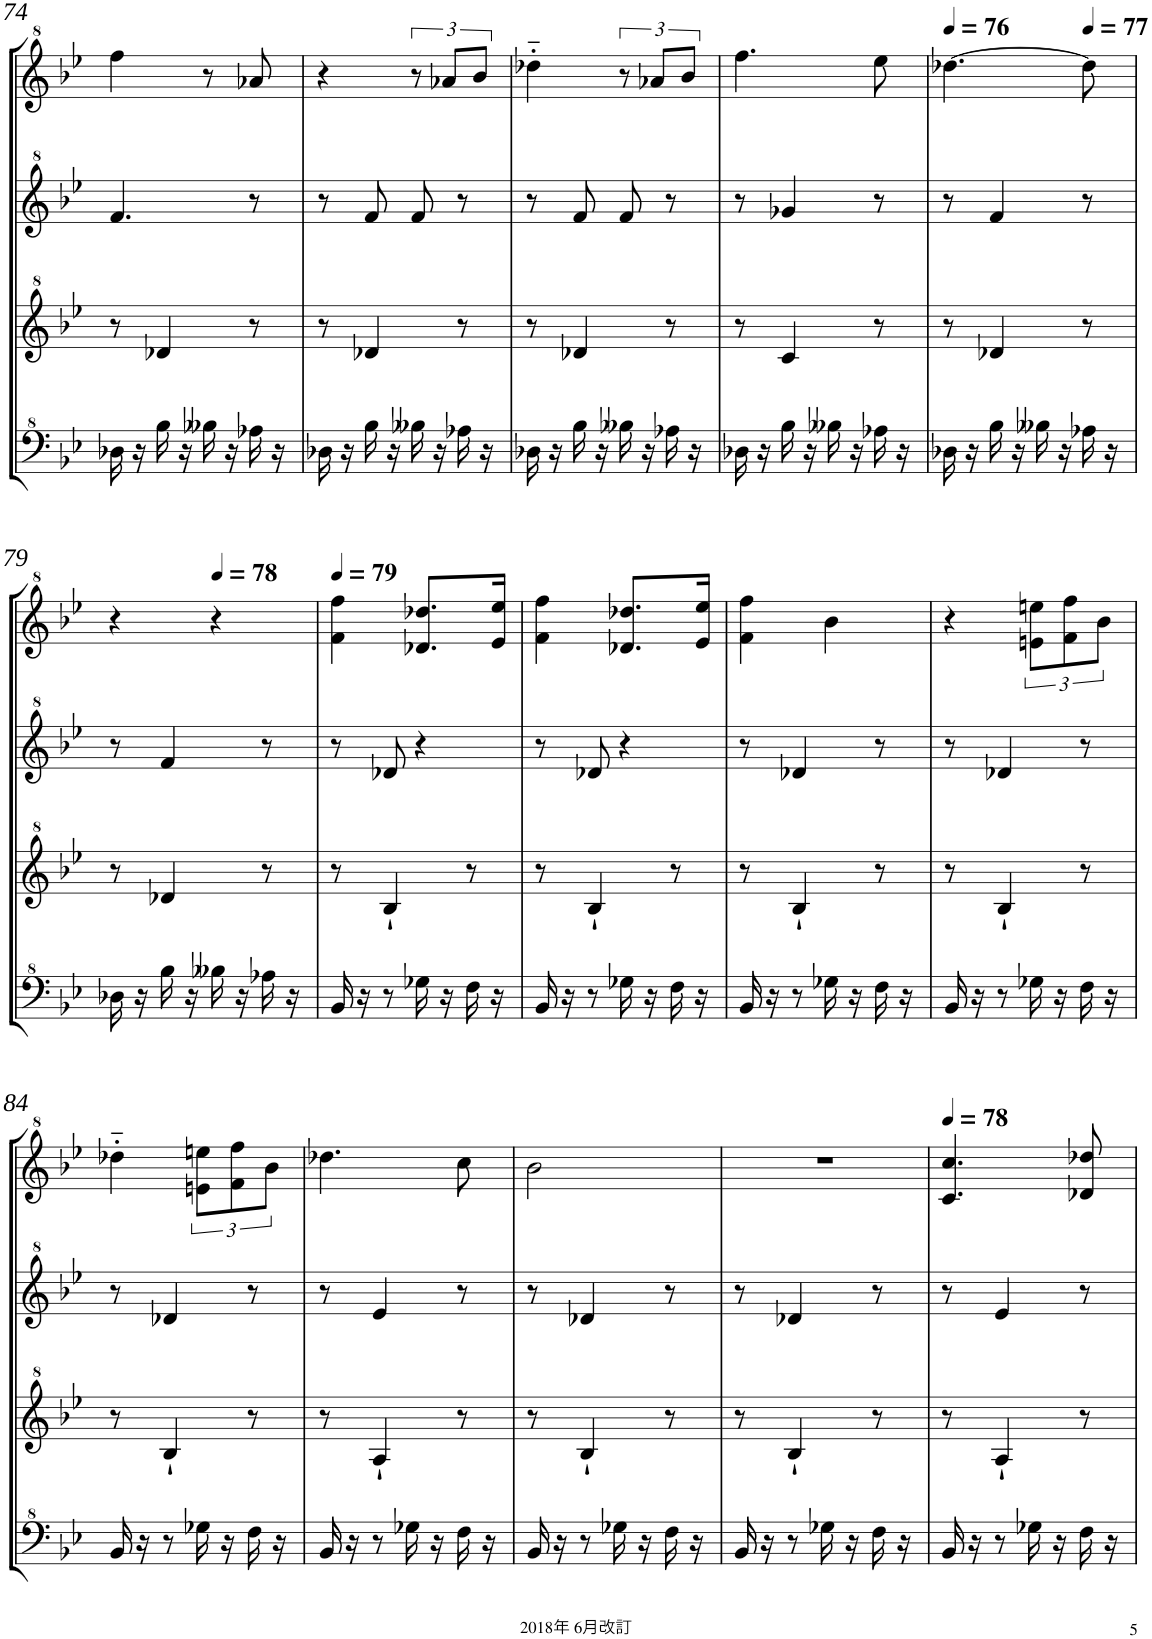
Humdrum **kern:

**kern	**kern	**kern	**kern
*part1	*part1	*part1	*part1
*staff4	*staff3	*staff2	*staff1
*I"Model III	*	*	*
!!LO:PB:g=z
*clefF^4	*clefG^2	*clefG^2	*clefG^2
*k[b-e-]	*k[b-e-]	*k[b-e-]	*k[b-e-]
*M2/4	*M2/4	*M2/4	*M2/4
=74	=74	=74	=74
16d-X\	8r	4.ff/	4fff\
16r	.	.	.
16b-\	4dd-X/	.	.
16r	.	.	.
16b--X\	.	.	8r
16r	.	.	.
16a-X\	8r	8r	8aa-X/
16r	.	.	.
=75	=75	=75	=75
16d-X\	8r	8r	4r
16r	.	.	.
16b-\	4dd-X/	8ff/	.
16r	.	.	.
16b--X\	.	8ff/	12r
16r	.	.	.
.	.	.	12aa-X/L
16a-X\	8r	8r	.
.	.	.	12bb-/J
16r	.	.	.
=76	=76	=76	=76
16d-X\	8r	8r	4ddd-X'~\
16r	.	.	.
16b-\	4dd-X/	8ff/	.
16r	.	.	.
16b--X\	.	8ff/	12r
16r	.	.	.
.	.	.	12aa-X/L
16a-X\	8r	8r	.
.	.	.	12bb-/J
16r	.	.	.
=77	=77	=77	=77
16d-X\	8r	8r	4.fff\
16r	.	.	.
16b-\	4cc/	4gg-X/	.
16r	.	.	.
16b--X\	.	.	.
16r	.	.	.
16a-X\	8r	8r	8eee-\
16r	.	.	.
=78	=78	=78	=78
*	*	*	*MM76
16d-X\	8r	8r	[4.ddd-X\
16r	.	.	.
16b-\	4dd-X/	4ff/	.
16r	.	.	.
16b--X\	.	.	.
16r	.	.	.
*	*	*	*MM77
16a-X\	8r	8r	8ddd-\]
16r	.	.	.
!!LO:LB:g=z
=79	=79	=79	=79
16d-X\	8r	8r	4r
16r	.	.	.
16b-\	4dd-X/	4ff/	.
16r	.	.	.
*	*	*	*MM78
16b--X\	.	.	4r
16r	.	.	.
16a-X\	8r	8r	.
16r	.	.	.
=80	=80	=80	=80
*	*	*	*MM79
16B-/	8r	8r	4ff\ 4fff\
16r	.	.	.
8r	4b-`/	8dd-X/	.
16g-X\	.	4r	8.dd-X/ 8.ddd-X/L
16r	.	.	.
16f\	8r	.	.
16r	.	.	16ee-/ 16eee-/Jk
=81	=81	=81	=81
16B-/	8r	8r	4ff\ 4fff\
16r	.	.	.
8r	4b-`/	8dd-X/	.
16g-X\	.	4r	8.dd-X/ 8.ddd-X/L
16r	.	.	.
16f\	8r	.	.
16r	.	.	16ee-/ 16eee-/Jk
=82	=82	=82	=82
16B-/	8r	8r	4ff\ 4fff\
16r	.	.	.
8r	4b-`/	4dd-X/	.
16g-X\	.	.	4bb-\
16r	.	.	.
16f\	8r	8r	.
16r	.	.	.
=83	=83	=83	=83
16B-/	8r	8r	4r
16r	.	.	.
8r	4b-`/	4dd-X/	.
16g-X\	.	.	12een\ 12eeen\L
16r	.	.	.
.	.	.	12ff\ 12fff\
16f\	8r	8r	.
.	.	.	12bb-\J
16r	.	.	.
!!LO:LB:g=z
=84	=84	=84	=84
16B-/	8r	8r	4ddd-X'~\
16r	.	.	.
8r	4b-`/	4dd-X/	.
16g-X\	.	.	12een\ 12eeen\L
16r	.	.	.
.	.	.	12ff\ 12fff\
16f\	8r	8r	.
.	.	.	12bb-\J
16r	.	.	.
=85	=85	=85	=85
16B-/	8r	8r	4.ddd-X\
16r	.	.	.
8r	4a`/	4ee-/	.
16g-X\	.	.	.
16r	.	.	.
16f\	8r	8r	8ccc\
16r	.	.	.
=86	=86	=86	=86
16B-/	8r	8r	2bb-\
16r	.	.	.
8r	4b-`/	4dd-X/	.
16g-X\	.	.	.
16r	.	.	.
16f\	8r	8r	.
16r	.	.	.
=87	=87	=87	=87
16B-/	8r	8r	2r
16r	.	.	.
8r	4b-`/	4dd-X/	.
16g-X\	.	.	.
16r	.	.	.
16f\	8r	8r	.
16r	.	.	.
=88	=88	=88	=88
*	*	*	*MM78
16B-/	8r	8r	4.cc/ 4.ccc/
16r	.	.	.
8r	4a`/	4ee-/	.
16g-X\	.	.	.
16r	.	.	.
16f\	8r	8r	8dd-X/ 8ddd-X/
16r	.	.	.
=	=	=	=
*-	*-	*-	*-
